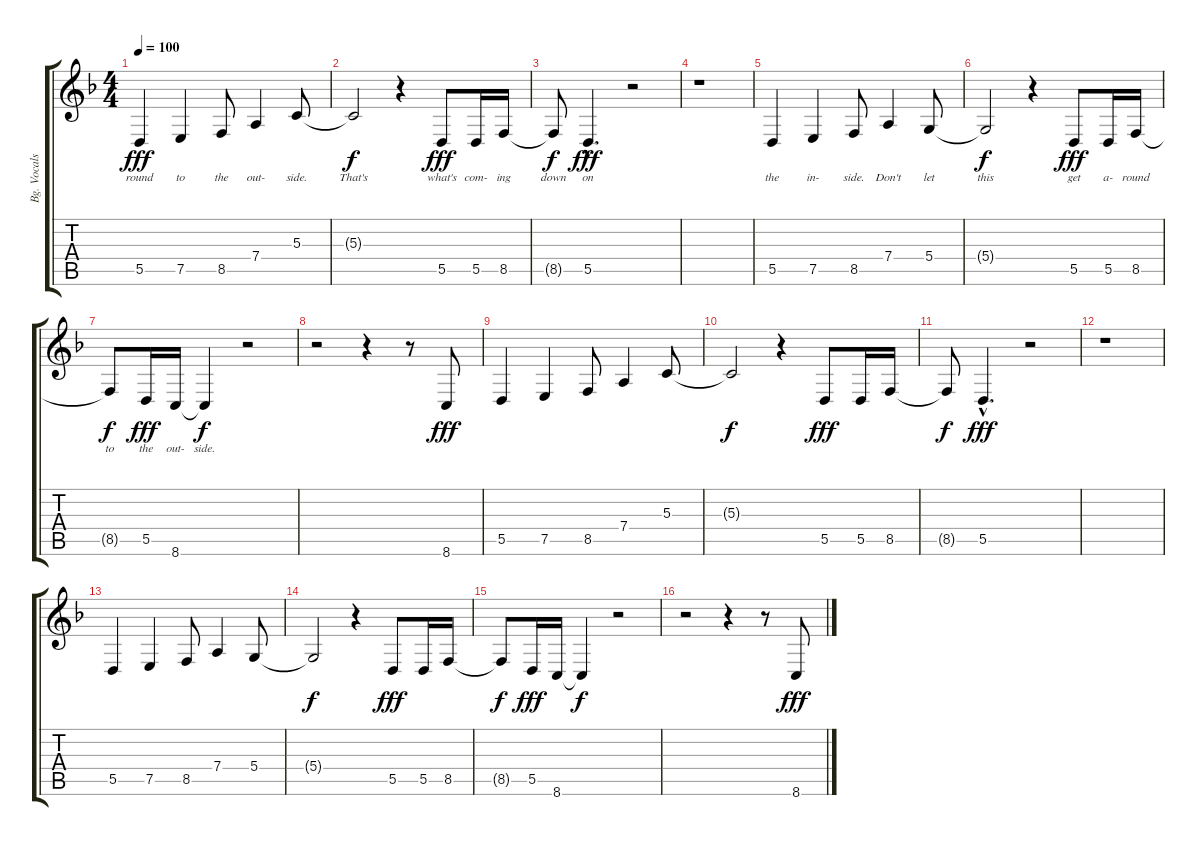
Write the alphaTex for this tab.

\track ("Bg. Vocals" "Bg. Vocals") {instrument lead6voice}
\staff {score tabs}
\tuning (E4 B3 G3 D3 A2 E2) {hide}
\ts (4 4)
\tempo 100
\clef g2
\ks f
5.5.4{lyrics (0 "round") lyrics (1 "") lyrics (2 "") lyrics (3 "") lyrics (4 "") dy fff} 7.5.4{lyrics (0 "to") lyrics (1 "") lyrics (2 "") lyrics (3 "") lyrics (4 "")} 8.5.8{lyrics (0 "the") lyrics (1 "") lyrics (2 "") lyrics (3 "") lyrics (4 "")} 7.4.4{lyrics (0 "out-") lyrics (1 "") lyrics (2 "") lyrics (3 "") lyrics (4 "")} 5.3.8{lyrics (0 "side.") lyrics (1 "") lyrics (2 "") lyrics (3 "") lyrics (4 "")} |
5.3{t}.2{lyrics (0 "That's") lyrics (1 "") lyrics (2 "") lyrics (3 "") lyrics (4 "") dy f} r.4 5.5.8{lyrics (0 "what's") lyrics (1 "") lyrics (2 "") lyrics (3 "") lyrics (4 "") dy fff} 5.5.16{lyrics (0 "com-") lyrics (1 "") lyrics (2 "") lyrics (3 "") lyrics (4 "")} 8.5.16{lyrics (0 "ing") lyrics (1 "") lyrics (2 "") lyrics (3 "") lyrics (4 "")} |
8.5{t}.8{lyrics (0 "down") lyrics (1 "") lyrics (2 "") lyrics (3 "") lyrics (4 "") dy f} 5.5{hac}.4{d lyrics (0 "on") lyrics (1 "") lyrics (2 "") lyrics (3 "") lyrics (4 "") dy fff} r.2 |
r.1 |
5.5.4{lyrics (0 "the") lyrics (1 "") lyrics (2 "") lyrics (3 "") lyrics (4 "") volume 10} 7.5.4{lyrics (0 "in-") lyrics (1 "") lyrics (2 "") lyrics (3 "") lyrics (4 "")} 8.5.8{lyrics (0 "side.") lyrics (1 "") lyrics (2 "") lyrics (3 "") lyrics (4 "")} 7.4.4{lyrics (0 "Don't") lyrics (1 "") lyrics (2 "") lyrics (3 "") lyrics (4 "")} 5.4.8{lyrics (0 "let") lyrics (1 "") lyrics (2 "") lyrics (3 "") lyrics (4 "")} |
5.4{t}.2{lyrics (0 "this") lyrics (1 "") lyrics (2 "") lyrics (3 "") lyrics (4 "") dy f} r.4 5.5.8{lyrics (0 "get") lyrics (1 "") lyrics (2 "") lyrics (3 "") lyrics (4 "") dy fff} 5.5.16{lyrics (0 "a-") lyrics (1 "") lyrics (2 "") lyrics (3 "") lyrics (4 "")} 8.5.16{lyrics (0 "round") lyrics (1 "") lyrics (2 "") lyrics (3 "") lyrics (4 "")} |
8.5{t}.8{lyrics (0 "to") lyrics (1 "") lyrics (2 "") lyrics (3 "") lyrics (4 "") dy f} 5.5.16{lyrics (0 "the") lyrics (1 "") lyrics (2 "") lyrics (3 "") lyrics (4 "") dy fff} 8.6.16{lyrics (0 "out-") lyrics (1 "") lyrics (2 "") lyrics (3 "") lyrics (4 "")} 8.6{t}.4{lyrics (0 "side.") lyrics (1 "") lyrics (2 "") lyrics (3 "") lyrics (4 "") dy f} r.2 |
r.2 r.4 r.8 8.6.8{dy fff} |
5.5.4{volume 7} 7.5.4 8.5.8 7.4.4 5.3.8 |
5.3{t}.2{dy f} r.4 5.5.8{dy fff} 5.5.16 8.5.16 |
8.5{t}.8{dy f} 5.5{hac}.4{d dy fff} r.2 |
r.1 |
5.5.4{volume 4} 7.5.4 8.5.8 7.4.4 5.4.8 |
5.4{t}.2{dy f} r.4 5.5.8{dy fff} 5.5.16 8.5.16 |
8.5{t}.8{dy f} 5.5.16{dy fff} 8.6.16 8.6{t}.4{dy f} r.2 |
r.2 r.4 r.8 8.6.8{dy fff}
